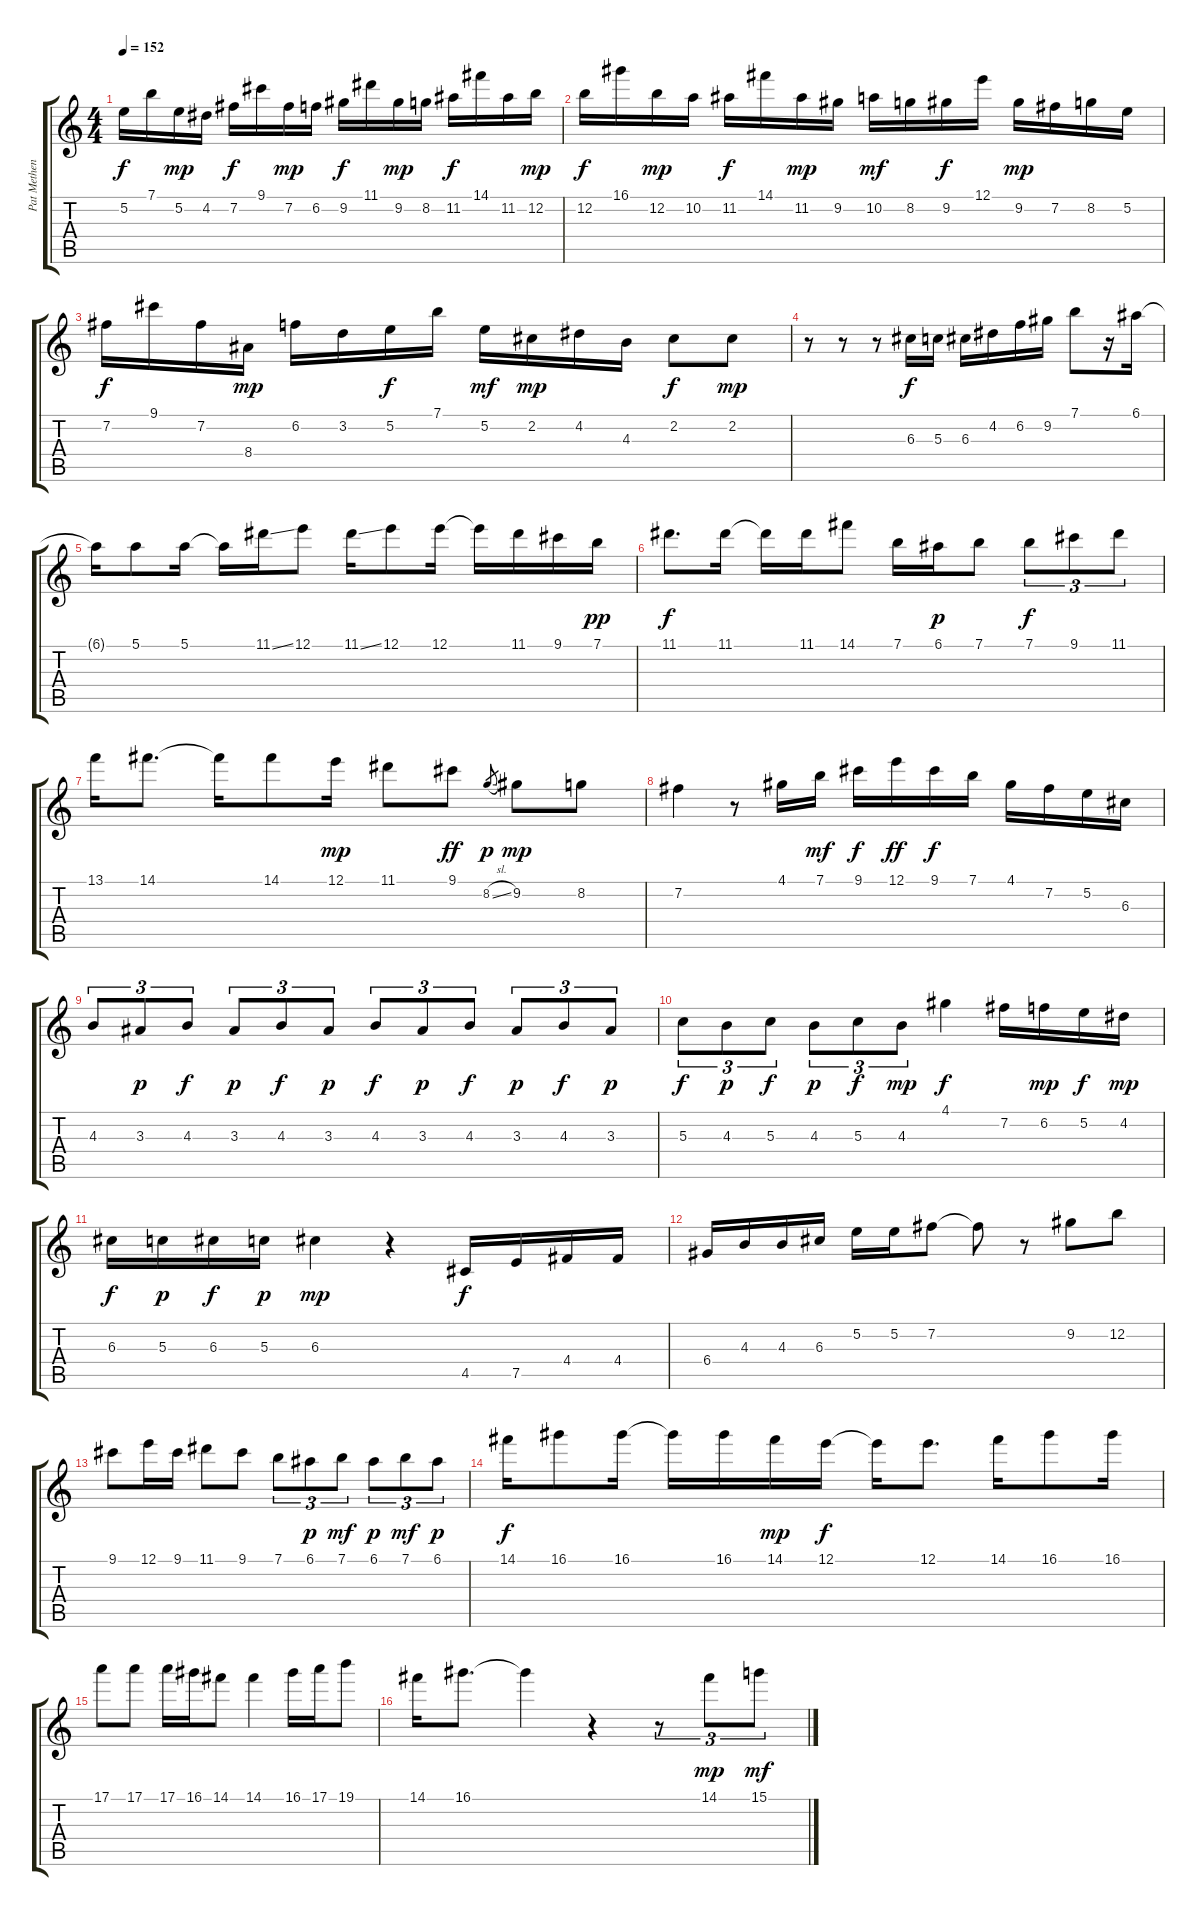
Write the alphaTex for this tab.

\track ("Pat Metheny" "Pat Methen") {instrument electricguitarjazz}
\staff {score tabs}
\tuning (E4 B3 G3 D3 A2 E2) {hide}
\ts (4 4)
\tempo 152
\clef g2
\ks c
5.2.16{dy f} 7.1.16 5.2.16{dy mp} 4.2.16 7.2.16{dy f} 9.1.16 7.2.16{dy mp} 6.2.16 9.2.16{dy f} 11.1.16 9.2.16{dy mp} 8.2.16 11.2.16{dy f} 14.1.16 11.2.16 12.2.16{dy mp} |
12.2.16{dy f} 16.1.16 12.2.16{dy mp} 10.2.16 11.2.16{dy f} 14.1.16 11.2.16{dy mp} 9.2.16 10.2.16{dy mf} 8.2.16 9.2.16{dy f} 12.1.16 9.2.16{dy mp} 7.2.16 8.2.16 5.2.16 |
7.2.16{dy f} 9.1.16 7.2.16 8.4.16{dy mp} 6.2.16 3.2.16 5.2.16{dy f} 7.1.16 5.2.16{dy mf} 2.2.16{dy mp} 4.2.16 4.3.16 2.2.8{dy f} 2.2.8{dy mp} |
r.8 r.8 r.8 6.3.16{dy f} 5.3.16 6.3.16 4.2.16 6.2.16 9.2.16 7.1.8 r.16 6.1.16 |
6.1{t}.16 5.1.8 5.1.16 5.1{t}.16 11.1{ss}.16 12.1.8 11.1{ss}.16 12.1.8 12.1.16 12.1{t}.16 11.1.16 9.1.16 7.1.16{dy pp} |
11.1.8{d dy f} 11.1.16 11.1{t}.16 11.1.16 14.1.8 7.1.16 6.1.16{dy p} 7.1.8 7.1.8{tu (3 2) dy f} 9.1.8{tu (3 2)} 11.1.8{tu (3 2)} |
13.1.16 14.1.8{d} 14.1{t}.16 14.1.8 12.1.16{dy mp} 11.1.8 9.1.8{dy ff} 8.2{sl}.8{gr dy p} 9.2.8{dy mp} 8.2.8 |
7.2.4 r.8 4.1.16 7.1.16{dy mf} 9.1.16{dy f} 12.1.16{dy ff} 9.1.16{dy f} 7.1.16 4.1.16 7.2.16 5.2.16 6.3.16 |
4.3.8{tu (3 2)} 3.3.8{tu (3 2) dy p} 4.3.8{tu (3 2) dy f} 3.3.8{tu (3 2) dy p} 4.3.8{tu (3 2) dy f} 3.3.8{tu (3 2) dy p} 4.3.8{tu (3 2) dy f} 3.3.8{tu (3 2) dy p} 4.3.8{tu (3 2) dy f} 3.3.8{tu (3 2) dy p} 4.3.8{tu (3 2) dy f} 3.3.8{tu (3 2) dy p} |
5.3.8{tu (3 2) dy f} 4.3.8{tu (3 2) dy p} 5.3.8{tu (3 2) dy f} 4.3.8{tu (3 2) dy p} 5.3.8{tu (3 2) dy f} 4.3.8{tu (3 2) dy mp} 4.1.4{dy f} 7.2.16 6.2.16{dy mp} 5.2.16{dy f} 4.2.16{dy mp} |
6.3.16{dy f} 5.3.16{dy p} 6.3.16{dy f} 5.3.16{dy p} 6.3.4{dy mp} r.4 4.5.16{dy f} 7.5.16 4.4.16 4.4.16 |
6.4.16 4.3.16 4.3.16 6.3.16 5.2.16 5.2.16 7.2.8 7.2{t}.8 r.8 9.2.8 12.2.8 |
9.1.8 12.1.16 9.1.16 11.1.8 9.1.8 7.1.8{tu (3 2)} 6.1.8{tu (3 2) dy p} 7.1.8{tu (3 2) dy mf} 6.1.8{tu (3 2) dy p} 7.1.8{tu (3 2) dy mf} 6.1.8{tu (3 2) dy p} |
14.1.16{dy f} 16.1.8 16.1.16 16.1{t}.16 16.1.16 14.1.16{dy mp} 12.1.16{dy f} 12.1{t}.16 12.1.8{d} 14.1.16 16.1.8 16.1.16 |
17.1.8 17.1.8 17.1.16 16.1.16 14.1.8 14.1.4 16.1.16 17.1.16 19.1.8 |
14.1.16 16.1.8{d} 16.1{t}.4 r.4 r.8{tu (3 2)} 14.1.8{tu (3 2) dy mp} 15.1.8{tu (3 2) dy mf}
